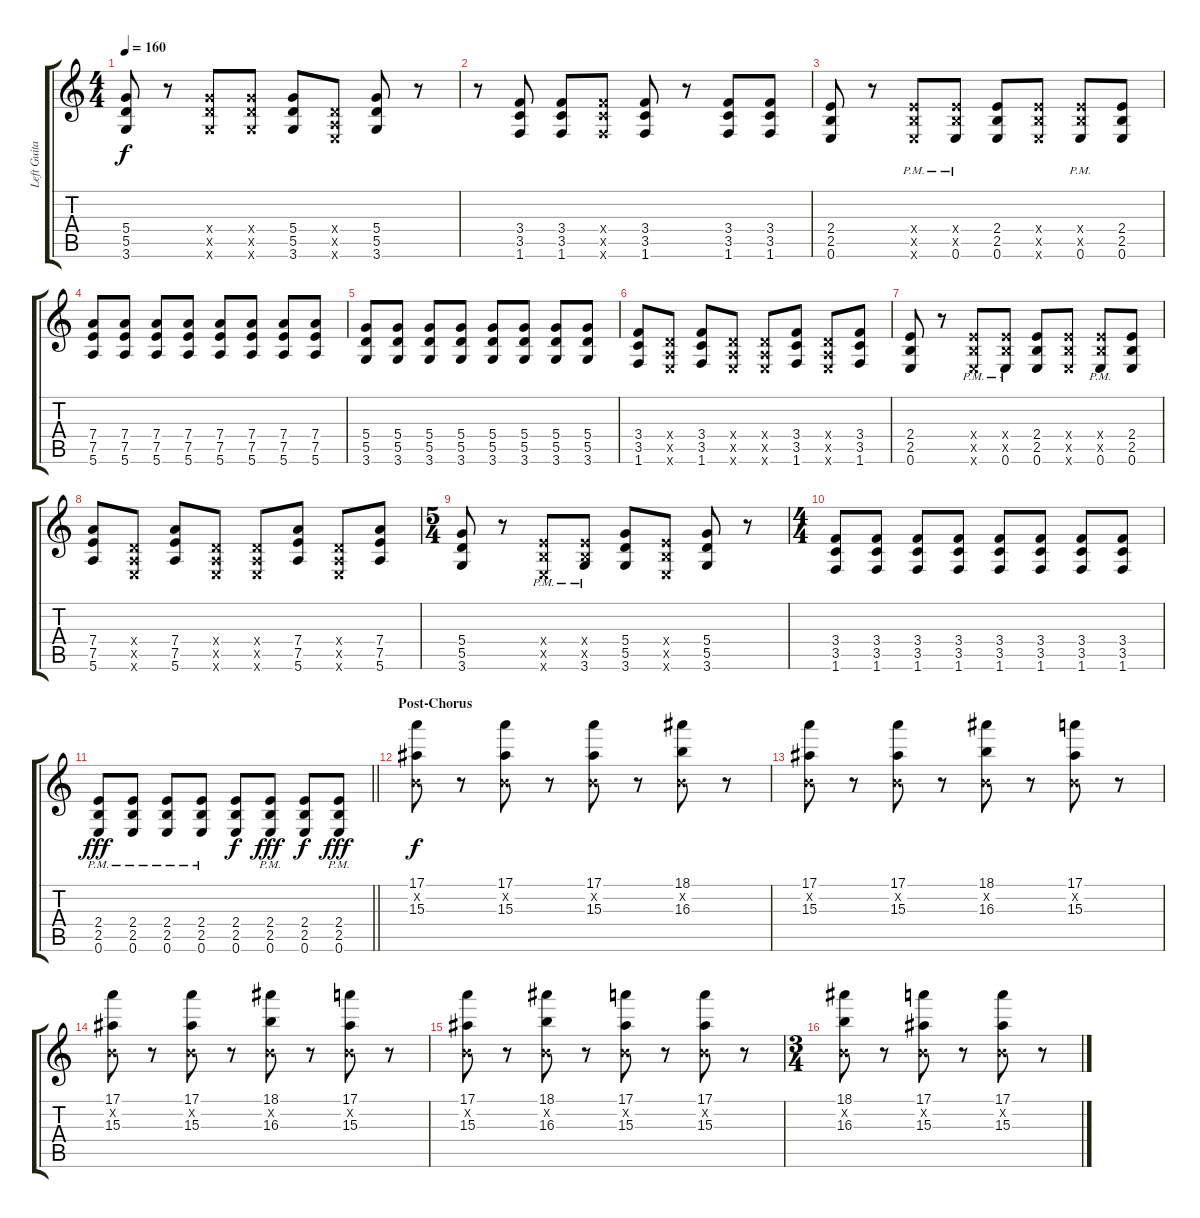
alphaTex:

\track ("Left Guitar" "Left Guita") {instrument distortionguitar}
\staff {score tabs}
\tuning (E4 B3 G3 D3 A2 E2) {hide}
\ts (4 4)
\tempo 160
\clef g2
\ks c
(5.4 5.5 3.6).8{dy f} r.8 (5.4{x} 5.5{x} 3.6{x}).8 (5.4{x} 5.5{x} 3.6{x}).8 (5.4 5.5 3.6).8 (0.4{x} 0.5{x} 0.6{x}).8 (5.4 5.5 3.6).8 r.8 |
r.8 (3.4 3.5 1.6).8 (3.4 3.5 1.6).8 (3.4{x} 3.5{x} 1.6{x}).8 (3.4 3.5 1.6).8 r.8 (3.4 3.5 1.6).8 (3.4 3.5 1.6).8 |
(2.4 2.5 0.6).8 r.8 (2.4{x} 2.5{x} 0.6{pm x}).8 (2.4{x} 2.5{x} 0.6{pm}).8 (2.4 2.5 0.6).8 (2.4{x} 2.5{x} 0.6{x}).8 (2.4{x} 2.5{x} 0.6{pm}).8 (2.4 2.5 0.6).8 |
(7.4 7.5 5.6).8 (7.4 7.5 5.6).8 (7.4 7.5 5.6).8 (7.4 7.5 5.6).8 (7.4 7.5 5.6).8 (7.4 7.5 5.6).8 (7.4 7.5 5.6).8 (7.4 7.5 5.6).8 |
(5.4 5.5 3.6).8 (5.4 5.5 3.6).8 (5.4 5.5 3.6).8 (5.4 5.5 3.6).8 (5.4 5.5 3.6).8 (5.4 5.5 3.6).8 (5.4 5.5 3.6).8 (5.4 5.5 3.6).8 |
(3.4 3.5 1.6).8 (0.4{x} 0.5{x} 0.6{x}).8 (3.4 3.5 1.6).8 (0.4{x} 0.5{x} 0.6{x}).8 (0.4{x} 0.5{x} 0.6{x}).8 (3.4 3.5 1.6).8 (0.4{x} 0.5{x} 0.6{x}).8 (3.4 3.5 1.6).8 |
(2.4 2.5 0.6).8 r.8 (2.4{x} 2.5{x} 0.6{pm x}).8 (2.4{x} 2.5{x} 0.6{pm}).8 (2.4 2.5 0.6).8 (2.4{x} 2.5{x} 0.6{x}).8 (2.4{x} 2.5{x} 0.6{pm}).8 (2.4 2.5 0.6).8 |
(7.4 7.5 5.6).8 (0.4{x} 0.5{x} 0.6{x}).8 (7.4 7.5 5.6).8 (0.4{x} 0.5{x} 0.6{x}).8 (0.4{x} 0.5{x} 0.6{x}).8 (7.4 7.5 5.6).8 (0.4{x} 0.5{x} 0.6{x}).8 (7.4 7.5 5.6).8 |
\ts (5 4)
(5.4 5.5 3.6).8 r.8 (2.4{x} 2.5{x} 0.6{pm x}).8 (2.4{x} 2.5{x} 3.6{pm}).8 (5.4 5.5 3.6).8 (2.4{x} 2.5{x} 0.6{x}).8 (5.4 5.5 3.6).8 r.8 |
\ts (4 4)
(3.4 3.5 1.6).8 (3.4 3.5 1.6).8 (3.4 3.5 1.6).8 (3.4 3.5 1.6).8 (3.4 3.5 1.6).8 (3.4 3.5 1.6).8 (3.4 3.5 1.6).8 (3.4 3.5 1.6).8 |
\barLineRight lightlight
(2.4{pm} 2.5{pm} 0.6{pm}).8{dy fff} (2.4{pm} 2.5{pm} 0.6{pm}).8 (2.4{pm} 2.5{pm} 0.6{pm}).8 (2.4{pm} 2.5{pm} 0.6{pm}).8 (2.4 2.5 0.6).8{dy f} (2.4{pm} 2.5{pm} 0.6{pm}).8{dy fff} (2.4 2.5 0.6).8{dy f} (2.4{pm} 2.5{pm} 0.6{pm}).8{dy fff} |
\section ("" "Post-Chorus")
(17.1 0.2{x} 15.3).8{dy f} r.8 (17.1 0.2{x} 15.3).8 r.8 (17.1 0.2{x} 15.3).8 r.8 (18.1 0.2{x} 16.3).8 r.8 |
(17.1 0.2{x} 15.3).8 r.8 (17.1 0.2{x} 15.3).8 r.8 (18.1 0.2{x} 16.3).8 r.8 (17.1 0.2{x} 15.3).8 r.8 |
(17.1 0.2{x} 15.3).8 r.8 (17.1 0.2{x} 15.3).8 r.8 (18.1 0.2{x} 16.3).8 r.8 (17.1 0.2{x} 15.3).8 r.8 |
(17.1 0.2{x} 15.3).8 r.8 (18.1 0.2{x} 16.3).8 r.8 (17.1 0.2{x} 15.3).8 r.8 (17.1 0.2{x} 15.3).8 r.8 |
\ts (3 4)
(18.1 0.2{x} 16.3).8 r.8 (17.1 0.2{x} 15.3).8 r.8 (17.1 0.2{x} 15.3).8 r.8
